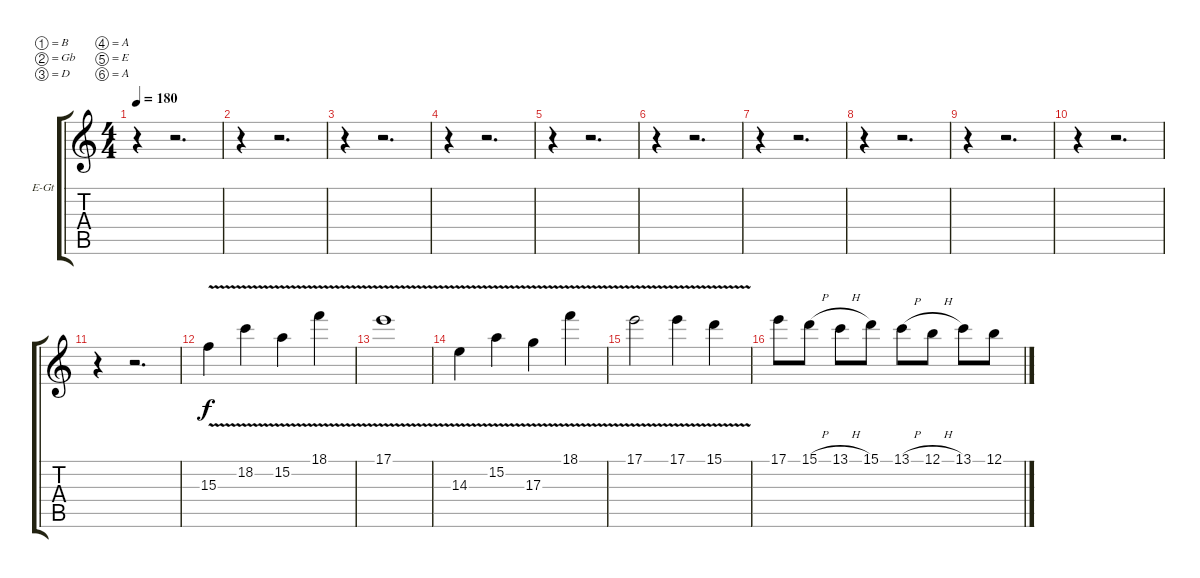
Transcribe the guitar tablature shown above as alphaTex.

\bracketExtendMode groupsimilarinstruments
\firstSystemTrackNameOrientation horizontal
\otherSystemsTrackNameOrientation horizontal
\track ("Add Git 1" "E-Gt") {instrument distortionguitar}
\staff {score tabs}
\tuning (B3 Gb3 D3 A2 E2 A1)
\ts (4 4)
\tempo 180
\clef g2
\ks c
r.4{dy f} r.2{d} |
r.4 r.2{d} |
r.4 r.2{d} |
r.4 r.2{d} |
r.4 r.2{d} |
r.4 r.2{d} |
r.4 r.2{d} |
r.4 r.2{d} |
r.4 r.2{d} |
r.4 r.2{d} |
r.4 r.2{d} |
15.3{v}.4 18.2{v}.4 15.2{v}.4 18.1{v}.4 |
17.1{v}.1 |
14.3{v}.4 15.2{v}.4 17.3{v}.4 18.1{v}.4 |
17.1{v}.2 17.1{v}.4 15.1{v}.4 |
17.1.8 15.1{h}.8 13.1{h}.8 15.1.8 13.1{h}.8 12.1{h}.8 13.1.8 12.1.8
